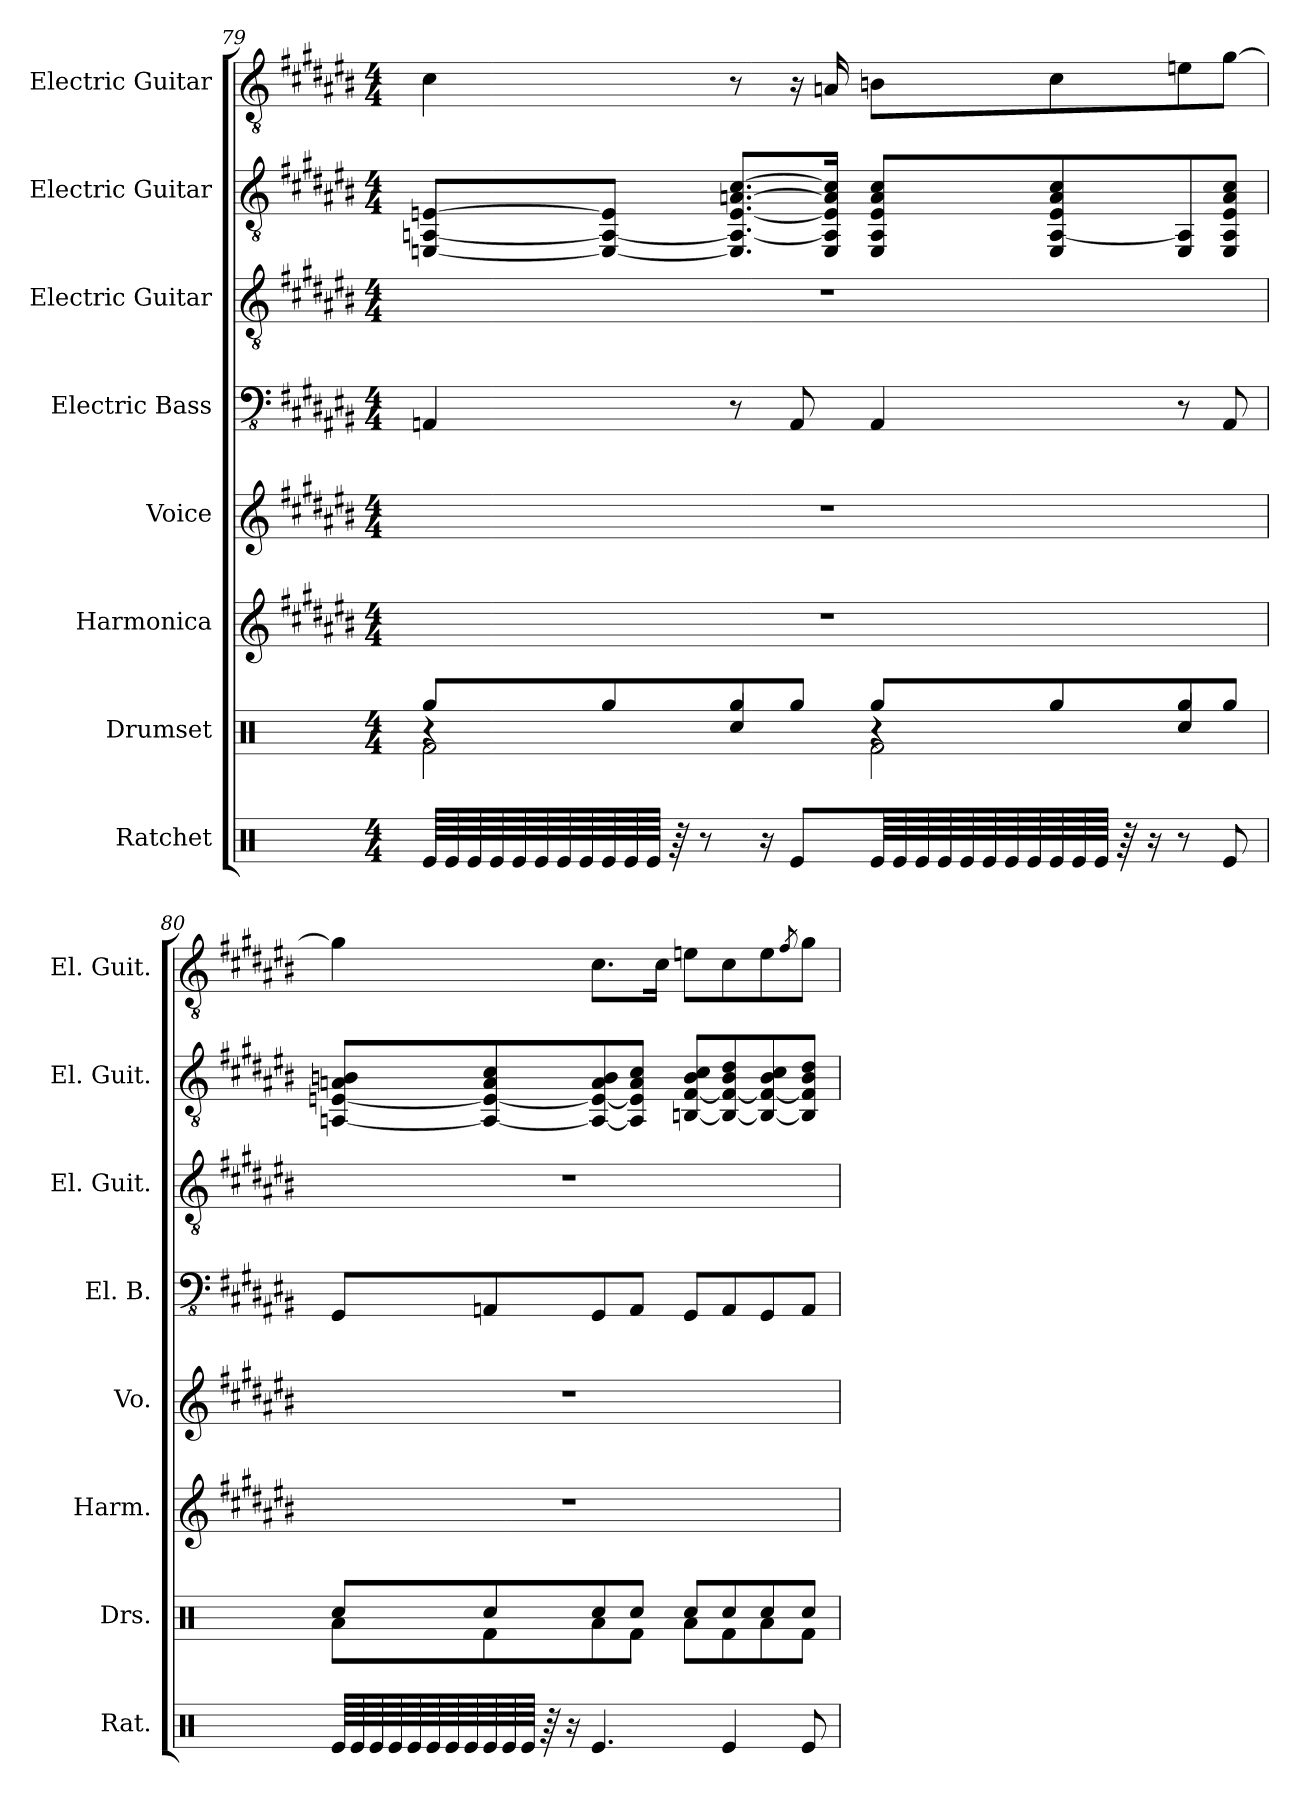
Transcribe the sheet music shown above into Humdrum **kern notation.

**kern	**kern	**kern	**kern	**kern	**kern	**kern	**kern
*part8	*part7	*part6	*part5	*part4	*part3	*part2	*part1
*staff8	*staff7	*staff6	*staff5	*staff4	*staff3	*staff2	*staff1
*I"Ratchet	*I"Drumset	*I"Harmonica	*I"Voice	*I"Electric Bass	*I"Electric Guitar	*I"Electric Guitar	*I"Electric Guitar
*I'Rat.	*I'Drs.	*I'Harm.	*I'Vo.	*I'El. B.	*I'El. Guit.	*I'El. Guit.	*I'El. Guit.
!!LO:PB:g=z
*clefX	*clefX	*clefG2	*clefG2	*clefFv4	*clefGv2	*clefGv2	*clefGv2
*k[]	*k[]	*k[f#c#g#d#a#e#b#]	*k[f#c#g#d#a#e#b#]	*k[f#c#g#d#a#e#b#]	*k[f#c#g#d#a#e#b#]	*k[f#c#g#d#a#e#b#]	*k[f#c#g#d#a#e#b#]
*M4/4	*M4/4	*M4/4	*M4/4	*M4/4	*M4/4	*M4/4	*M4/4
=79	=79	=79	=79	=79	=79	=79	=79
*	*^	*	*	*	*	*	*
*	*	*^	*	*	*	*	*	*
64Re/LLLL	4r	2Rf\	8Rgg/L	1r	1r	4AAAn/	1r	[8EEn/ [8AAn/ [8En/L	4c#\
64Re/	.	.	.	.	.	.	.	.	.
64Re/	.	.	.	.	.	.	.	.	.
64Re/	.	.	.	.	.	.	.	.	.
64Re/	.	.	.	.	.	.	.	.	.
64Re/	.	.	.	.	.	.	.	.	.
64Re/	.	.	.	.	.	.	.	.	.
64Re/	.	.	.	.	.	.	.	.	.
64Re/	.	.	8Rgg/	.	.	.	.	8EE/_ 8AA/_ 8E/]J	.
64Re/	.	.	.	.	.	.	.	.	.
64Re/JJJJ	.	.	.	.	.	.	.	.	.
64r	.	.	.	.	.	.	.	.	.
8r	.	.	.	.	.	.	.	.	.
.	4Rcc/	.	8Rgg/	.	.	8r	.	8.EE/] 8.AA/_ [8.E/ [8.An/ [8.c#/L	8r
16r	.	.	.	.	.	.	.	.	.
8Re/L	.	.	8Rgg/J	.	.	8AAA/	.	.	16r
.	.	.	.	.	.	.	.	16EE/ 16AA/] 16E/] 16A/] 16c#/]Jk	16An/
64Re/LLL	4r	2Rf\	8Rgg/L	.	.	4AAA/	.	8EE/ 8AA/ 8E/ 8A/ 8c#/L	8Bn\L
64Re/	.	.	.	.	.	.	.	.	.
64Re/	.	.	.	.	.	.	.	.	.
64Re/	.	.	.	.	.	.	.	.	.
64Re/	.	.	.	.	.	.	.	.	.
64Re/	.	.	.	.	.	.	.	.	.
64Re/	.	.	.	.	.	.	.	.	.
64Re/	.	.	.	.	.	.	.	.	.
64Re/	.	.	8Rgg/	.	.	.	.	8EE/ [8AA/ 8E/ 8A/ 8c#/	8c#\
64Re/	.	.	.	.	.	.	.	.	.
64Re/JJJJ	.	.	.	.	.	.	.	.	.
64r	.	.	.	.	.	.	.	.	.
16r	.	.	.	.	.	.	.	.	.
8r	4Rcc/	.	8Rgg/	.	.	8r	.	8EE/ 8AA/]	8en\
8Re/	.	.	8Rgg/J	.	.	8AAA/	.	8EE/ 8AA/ 8E/ 8A/ 8c#/J	[8g#\J
*	*	*v	*v	*	*	*	*	*	*
!!LO:PB:g=z
=80	=80	=80	=80	=80	=80	=80	=80	=80
64Re/LLLL	8Rcc/L	8Ra\L	1r	1r	8GGG#/L	1r	[8AAn/ [8En/ 8An/ 8Bn/L	4g#\]
64Re/	.	.	.	.	.	.	.	.
64Re/	.	.	.	.	.	.	.	.
64Re/	.	.	.	.	.	.	.	.
64Re/	.	.	.	.	.	.	.	.
64Re/	.	.	.	.	.	.	.	.
64Re/	.	.	.	.	.	.	.	.
64Re/	.	.	.	.	.	.	.	.
64Re/	8Rcc/	8Rf\	.	.	8AAAn/	.	8AA/_ 8E/_ 8A/ 8c#/	.
64Re/	.	.	.	.	.	.	.	.
64Re/JJJJ	.	.	.	.	.	.	.	.
64r	.	.	.	.	.	.	.	.
16r	.	.	.	.	.	.	.	.
4.Re/	8Rcc/	8Ra\	.	.	8GGG#/	.	8AA/_ 8E/_ 8A/ 8B/	8.c#\L
.	8Rcc/J	8Rf\J	.	.	8AAA/J	.	8AA/] 8E/] 8A/ 8c#/J	.
.	.	.	.	.	.	.	.	16c#\Jk
.	8Rcc/L	8Ra\L	.	.	8GGG#/L	.	[8BBn/ [8F#/ 8B/ 8c#/L	8en\L
4Re/	8Rcc/	8Rf\	.	.	8AAA/	.	8BB/_ 8F#/_ 8B/ 8d#/	8c#\
.	8Rcc/	8Ra\	.	.	8GGG#/	.	8BB/_ 8F#/_ 8B/ 8c#/	8e\
.	.	.	.	.	.	.	.	8qf#/
8Re/	8Rcc/J	8Rf\J	.	.	8AAA/J	.	8BB/] 8F#/] 8B/ 8d#/J	8g#\J
*	*v	*v	*	*	*	*	*	*
=	=	=	=	=	=	=	=
*-	*-	*-	*-	*-	*-	*-	*-
